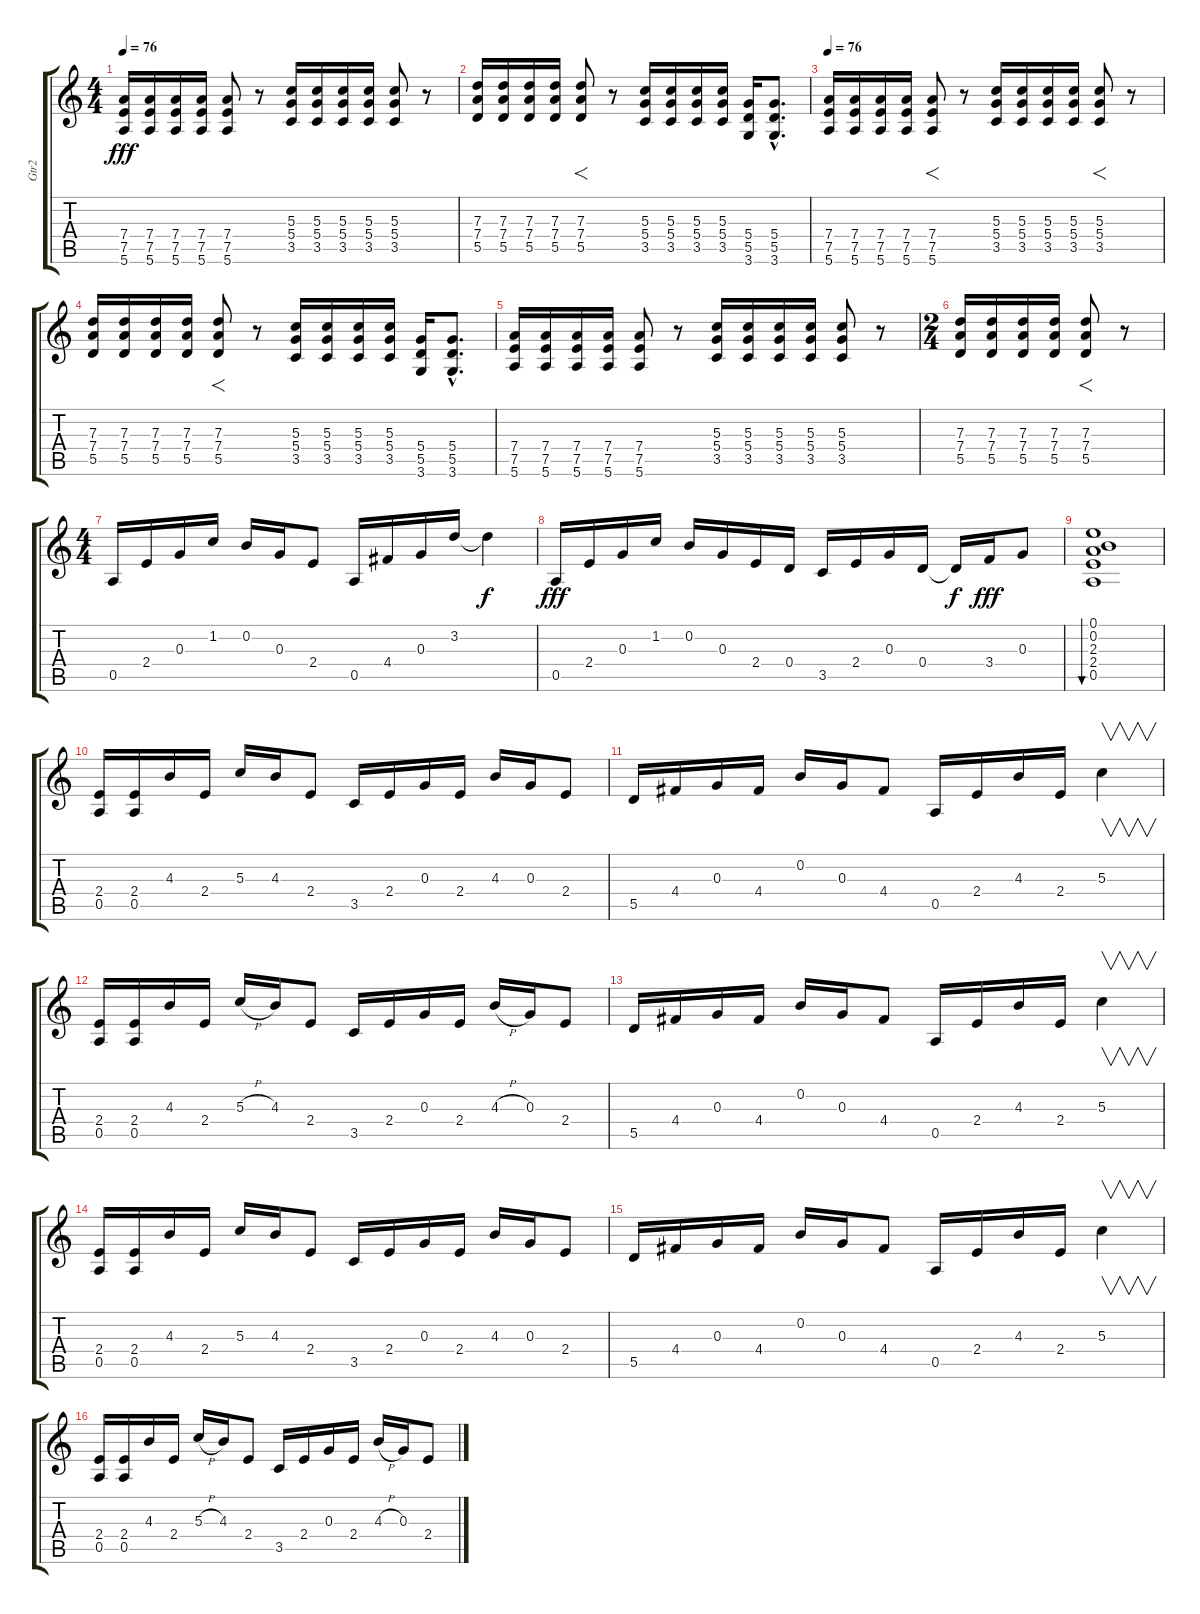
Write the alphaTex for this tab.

\track ("Gtr2" "Gtr2") {instrument acousticguitarnylon}
\staff {score tabs}
\tuning (E4 B3 G3 D3 A2 E2) {hide}
\ts (4 4)
\tempo 76
\clef g2
\ks c
(7.4 7.5 5.6).16{dy fff} (7.4 7.5 5.6).16 (7.4 7.5 5.6).16 (7.4 7.5 5.6).16 (7.4 7.5 5.6).8 r.8 (5.3 5.4 3.5).16 (5.3 5.4 3.5).16 (5.3 5.4 3.5).16 (5.3 5.4 3.5).16 (5.3 5.4 3.5).8 r.8 |
(7.3 7.4 5.5).16 (7.3 7.4 5.5).16 (7.3 7.4 5.5).16 (7.3 7.4 5.5).16 (7.3 7.4 5.5).8{f} r.8 (5.3 5.4 3.5).16 (5.3 5.4 3.5).16 (5.3 5.4 3.5).16 (5.3 5.4 3.5).16 (5.4 5.5 3.6).16 (5.4{hac} 5.5{hac} 3.6{hac}).8{d} |
\tempo 76
(7.4 7.5 5.6).16{volume 16 instrument overdrivenguitar} (7.4 7.5 5.6).16{volume 16 instrument overdrivenguitar} (7.4 7.5 5.6).16 (7.4 7.5 5.6).16 (7.4 7.5 5.6).8{f} r.8 (5.3 5.4 3.5).16 (5.3 5.4 3.5).16 (5.3 5.4 3.5).16 (5.3 5.4 3.5).16 (5.3 5.4 3.5).8{f} r.8 |
(7.3 7.4 5.5).16 (7.3 7.4 5.5).16 (7.3 7.4 5.5).16 (7.3 7.4 5.5).16 (7.3 7.4 5.5).8{f} r.8 (5.3 5.4 3.5).16 (5.3 5.4 3.5).16 (5.3 5.4 3.5).16 (5.3 5.4 3.5).16 (5.4 5.5 3.6).16 (5.4{hac} 5.5{hac} 3.6{hac}).8{d} |
(7.4 7.5 5.6).16 (7.4 7.5 5.6).16 (7.4 7.5 5.6).16 (7.4 7.5 5.6).16 (7.4 7.5 5.6).8 r.8 (5.3 5.4 3.5).16 (5.3 5.4 3.5).16 (5.3 5.4 3.5).16 (5.3 5.4 3.5).16 (5.3 5.4 3.5).8 r.8 |
\ts (2 4)
(7.3 7.4 5.5).16 (7.3 7.4 5.5).16 (7.3 7.4 5.5).16 (7.3 7.4 5.5).16 (7.3 7.4 5.5).8{f} r.8 |
\ts (4 4)
0.5.16{volume 8 instrument acousticguitarnylon} 2.4.16 0.3.16 1.2.16 0.2.16 0.3.16 2.4.8 0.5.16 4.4.16 0.3.16 3.2.16 3.2{t}.4{dy f} |
0.5.16{dy fff} 2.4.16 0.3.16 1.2.16 0.2.16 0.3.16 2.4.16 0.4.16 3.5.16 2.4.16 0.3.16 0.4.16 0.4{t}.16{dy f} 3.4.16{dy fff} 0.3.8 |
(0.1 0.2 2.3 2.4 0.5).1{bu 240} |
(2.4 0.5).16{volume 16 instrument overdrivenguitar} (2.4 0.5).16 4.3.16 2.4.16 5.3.16 4.3.16 2.4.8 3.5.16 2.4.16 0.3.16 2.4.16 4.3.16 0.3.16 2.4.8 |
5.5.16 4.4.16 0.3.16 4.4.16 0.2.16 0.3.16 4.4.8 0.5.16 2.4.16 4.3.16 2.4.16 5.3.4{v} |
(2.4 0.5).16 (2.4 0.5).16 4.3.16 2.4.16 5.3{h}.16 4.3.16 2.4.8 3.5.16 2.4.16 0.3.16 2.4.16 4.3{h}.16 0.3.16 2.4.8 |
5.5.16 4.4.16 0.3.16 4.4.16 0.2.16 0.3.16 4.4.8 0.5.16 2.4.16 4.3.16 2.4.16 5.3.4{v} |
(2.4 0.5).16{volume 16 instrument overdrivenguitar} (2.4 0.5).16 4.3.16 2.4.16 5.3.16 4.3.16 2.4.8 3.5.16 2.4.16 0.3.16 2.4.16 4.3.16 0.3.16 2.4.8 |
5.5.16 4.4.16 0.3.16 4.4.16 0.2.16 0.3.16 4.4.8 0.5.16 2.4.16 4.3.16 2.4.16 5.3.4{v} |
(2.4 0.5).16 (2.4 0.5).16 4.3.16 2.4.16 5.3{h}.16 4.3.16 2.4.8 3.5.16 2.4.16 0.3.16 2.4.16 4.3{h}.16 0.3.16 2.4.8
